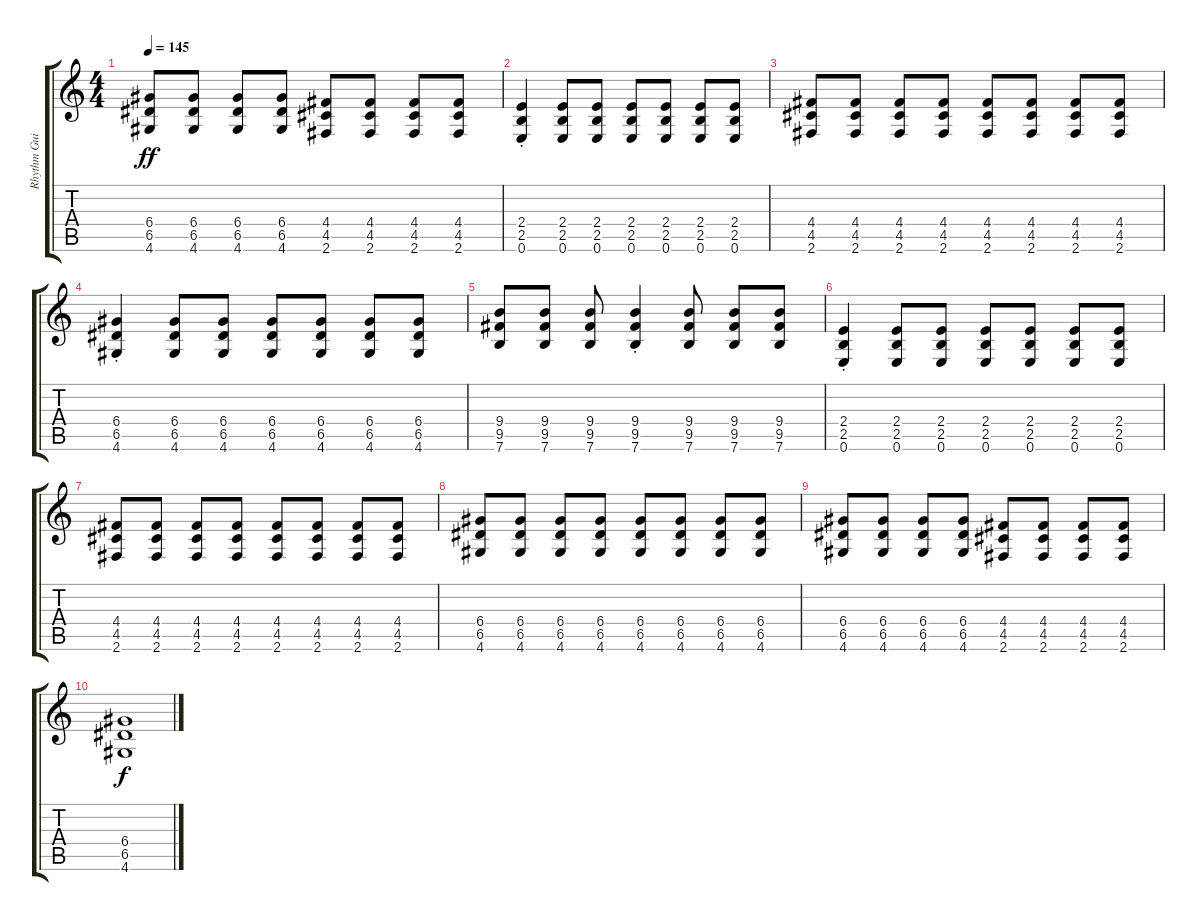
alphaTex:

\track ("Rhythm Guitar" "Rhythm Gui") {instrument distortionguitar}
\staff {score tabs}
\tuning (E4 B3 G3 D3 A2 E2) {hide}
\ts (4 4)
\tempo 145
\clef g2
\ks c
(6.4 6.5 4.6).8{dy ff} (6.4 6.5 4.6).8 (6.4 6.5 4.6).8 (6.4 6.5 4.6).8 (4.4 4.5 2.6).8 (4.4 4.5 2.6).8 (4.4 4.5 2.6).8 (4.4 4.5 2.6).8 |
(2.4{st} 2.5{st} 0.6{st}).4 (2.4 2.5 0.6).8 (2.4 2.5 0.6).8 (2.4 2.5 0.6).8 (2.4 2.5 0.6).8 (2.4 2.5 0.6).8 (2.4 2.5 0.6).8 |
(4.4 4.5 2.6).8 (4.4 4.5 2.6).8 (4.4 4.5 2.6).8 (4.4 4.5 2.6).8 (4.4 4.5 2.6).8 (4.4 4.5 2.6).8 (4.4 4.5 2.6).8 (4.4 4.5 2.6).8 |
(6.4{st} 6.5{st} 4.6{st}).4 (6.4 6.5 4.6).8 (6.4 6.5 4.6).8 (6.4 6.5 4.6).8 (6.4 6.5 4.6).8 (6.4 6.5 4.6).8 (6.4 6.5 4.6).8 |
(9.4 9.5 7.6).8 (9.4 9.5 7.6).8 (9.4 9.5 7.6).8 (9.4{st} 9.5{st} 7.6{st}).4 (9.4 9.5 7.6).8 (9.4 9.5 7.6).8 (9.4 9.5 7.6).8 |
(2.4{st} 2.5{st} 0.6{st}).4 (2.4 2.5 0.6).8 (2.4 2.5 0.6).8 (2.4 2.5 0.6).8 (2.4 2.5 0.6).8 (2.4 2.5 0.6).8 (2.4 2.5 0.6).8 |
(4.4 4.5 2.6).8 (4.4 4.5 2.6).8 (4.4 4.5 2.6).8 (4.4 4.5 2.6).8 (4.4 4.5 2.6).8 (4.4 4.5 2.6).8 (4.4 4.5 2.6).8 (4.4 4.5 2.6).8 |
(6.4 6.5 4.6).8 (6.4 6.5 4.6).8 (6.4 6.5 4.6).8 (6.4 6.5 4.6).8 (6.4 6.5 4.6).8 (6.4 6.5 4.6).8 (6.4 6.5 4.6).8 (6.4 6.5 4.6).8 |
(6.4 6.5 4.6).8 (6.4 6.5 4.6).8 (6.4 6.5 4.6).8 (6.4 6.5 4.6).8 (4.4 4.5 2.6).8 (4.4 4.5 2.6).8 (4.4 4.5 2.6).8 (4.4 4.5 2.6).8 |
(6.4 6.5 4.6).1{dy f}
